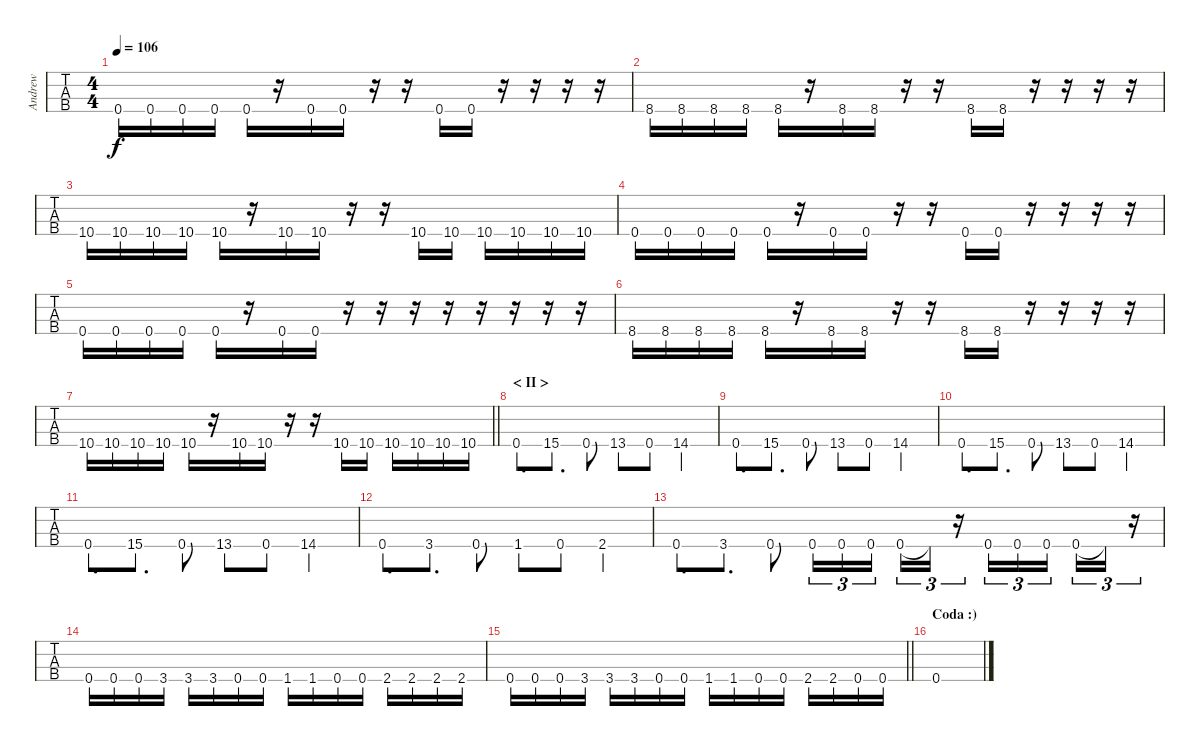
\track ("Andrew" "Andrew") {instrument electricbasspick}
\staff {tabs}
\tuning (G2 D2 A1 D1) {hide}
\ts (4 4)
\tempo 106
\clef f4
\ks c
0.4.16{dy f instrument electricbasspick} 0.4.16 0.4.16 0.4.16 0.4.16 r.16 0.4.16 0.4.16 r.16 r.16 0.4.16 0.4.16 r.16 r.16 r.16 r.16 |
8.4.16{instrument electricbasspick} 8.4.16 8.4.16 8.4.16 8.4.16 r.16 8.4.16 8.4.16 r.16 r.16 8.4.16 8.4.16 r.16 r.16 r.16 r.16 |
10.4.16{instrument electricbasspick} 10.4.16 10.4.16 10.4.16 10.4.16 r.16 10.4.16 10.4.16 r.16 r.16 10.4.16 10.4.16 10.4.16 10.4.16 10.4.16 10.4.16 |
0.4.16{instrument electricbasspick} 0.4.16 0.4.16 0.4.16 0.4.16 r.16 0.4.16 0.4.16 r.16 r.16 0.4.16 0.4.16 r.16 r.16 r.16 r.16 |
0.4.16{instrument electricbasspick} 0.4.16 0.4.16 0.4.16 0.4.16 r.16 0.4.16 0.4.16 r.16 r.16 r.16 r.16 r.16 r.16 r.16 r.16 |
8.4.16{instrument electricbasspick} 8.4.16 8.4.16 8.4.16 8.4.16 r.16 8.4.16 8.4.16 r.16 r.16 8.4.16 8.4.16 r.16 r.16 r.16 r.16 |
\barLineRight lightlight
10.4.16{instrument electricbasspick} 10.4.16 10.4.16 10.4.16 10.4.16 r.16 10.4.16 10.4.16 r.16 r.16 10.4.16 10.4.16 10.4.16 10.4.16 10.4.16 10.4.16 |
\section ("" "< II >")
0.4.8{d} 15.4.8{d} 0.4.8 13.4.8 0.4.8 14.4.4 |
0.4.8{d} 15.4.8{d} 0.4.8 13.4.8 0.4.8 14.4.4 |
0.4.8{d} 15.4.8{d} 0.4.8 13.4.8 0.4.8 14.4.4 |
0.4.8{d} 15.4.8{d} 0.4.8 13.4.8 0.4.8 14.4.4 |
0.4.8{d} 3.4.8{d} 0.4.8 1.4.8 0.4.8 2.4.4 |
0.4.8{d} 3.4.8{d} 0.4.8 0.4.16{tu (3 2)} 0.4.16{tu (3 2)} 0.4.16{tu (3 2) beam splitsecondary} 0.4.16{tu (3 2)} 0.4{t}.16{tu (3 2)} r.16{tu (3 2)} 0.4.16{tu (3 2)} 0.4.16{tu (3 2)} 0.4.16{tu (3 2) beam splitsecondary} 0.4.16{tu (3 2)} 0.4{t}.16{tu (3 2)} r.16{tu (3 2)} |
0.4.16 0.4.16 0.4.16 3.4.16 3.4.16 3.4.16 0.4.16 0.4.16 1.4.16 1.4.16 0.4.16 0.4.16 2.4.16 2.4.16 2.4.16 2.4.16 |
\barLineRight lightlight
0.4.16 0.4.16 0.4.16 3.4.16 3.4.16 3.4.16 0.4.16 0.4.16 1.4.16 1.4.16 0.4.16 0.4.16 2.4.16 2.4.16 0.4.16 0.4.16 |
\section ("" "Coda :)")
0.4.1
